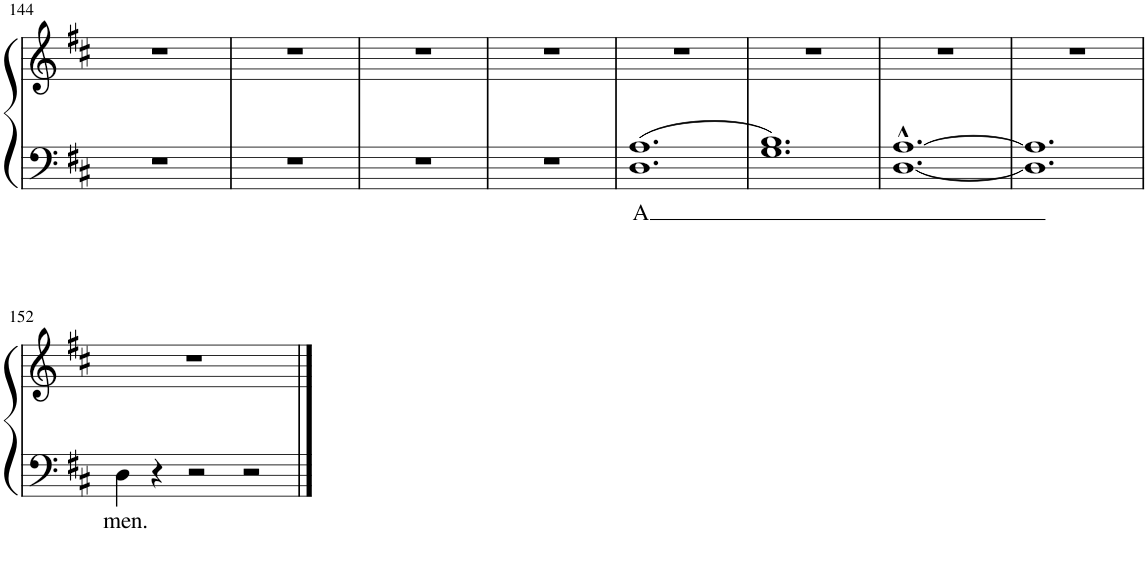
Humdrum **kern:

**kern	**text	**kern
*part1	*part1	*part1
*staff2	*staff2	*staff1
*I"Piano	*	*
*I'Pno.	*	*
!!LO:PB:g=z
*clefF4	*	*clefG2
*k[f#c#]	*	*k[f#c#]
*M3/2	*	*M3/2
=144	=144	=144
1.r	.	1.r
=145	=145	=145
1.r	.	1.r
=146	=146	=146
1.r	.	1.r
=147	=147	=147
1.r	.	1.r
=148	=148	=148
!	!LO:LY:b	!
1.D 1.A	A	1.r
=149	=149	=149
1.G 1.B	.	1.r
=150	=150	=150
[1.D^^ [1.A^^	.	1.r
=151	=151	=151
1.D] 1.A]	.	1.r
!!LO:LB:g=z
=152	=152	=152
!	!LO:LY:b	!
4D\	men.	1.r
4r	.	.
2r	.	.
2r	.	.
==	==	==
*-	*-	*-
